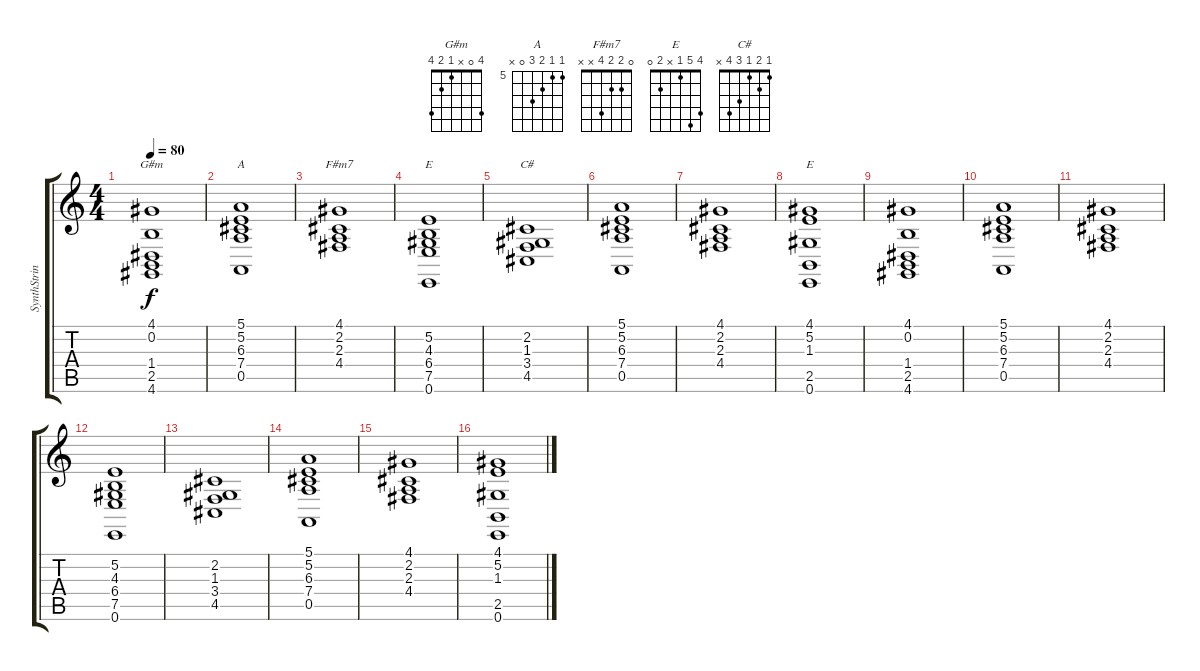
\track ("SynthStrings" "SynthStrin") {instrument synthstrings1}
\staff {score tabs}
\tuning (E4 B3 G3 D3 A2 E2) {hide}
\chord ("G#m" 4 0 x 1 2 4)
\chord ("A" 5 5 6 7 0 x) {firstfret 5}
\chord ("F#m7" 0 2 2 4 x x)
\chord ("E" x 5 4 6 7 0) {firstfret 4}
\chord ("C#" 1 2 1 3 4 x)
\chord ("E" 4 5 1 x 2 0)
\ts (4 4)
\tempo 80
\clef g2
\ks c
(4.1 0.2 1.4 2.5 4.6).1{ch "G#m" dy f} |
(5.1 5.2 6.3 7.4 0.5).1{ch "A"} |
(4.1 2.2 2.3 4.4).1{ch "F#m7"} |
(5.2 4.3 6.4 7.5 0.6).1{ch "E"} |
(2.2 1.3 3.4 4.5).1{ch "C#"} |
(5.1 5.2 6.3 7.4 0.5).1 |
(4.1 2.2 2.3 4.4).1 |
(4.1 5.2 1.3 2.5 0.6).1{ch "E"} |
(4.1 0.2 1.4 2.5 4.6).1 |
(5.1 5.2 6.3 7.4 0.5).1 |
(4.1 2.2 2.3 4.4).1 |
(5.2 4.3 6.4 7.5 0.6).1 |
(2.2 1.3 3.4 4.5).1 |
(5.1 5.2 6.3 7.4 0.5).1 |
(4.1 2.2 2.3 4.4).1 |
(4.1 5.2 1.3 2.5 0.6).1
